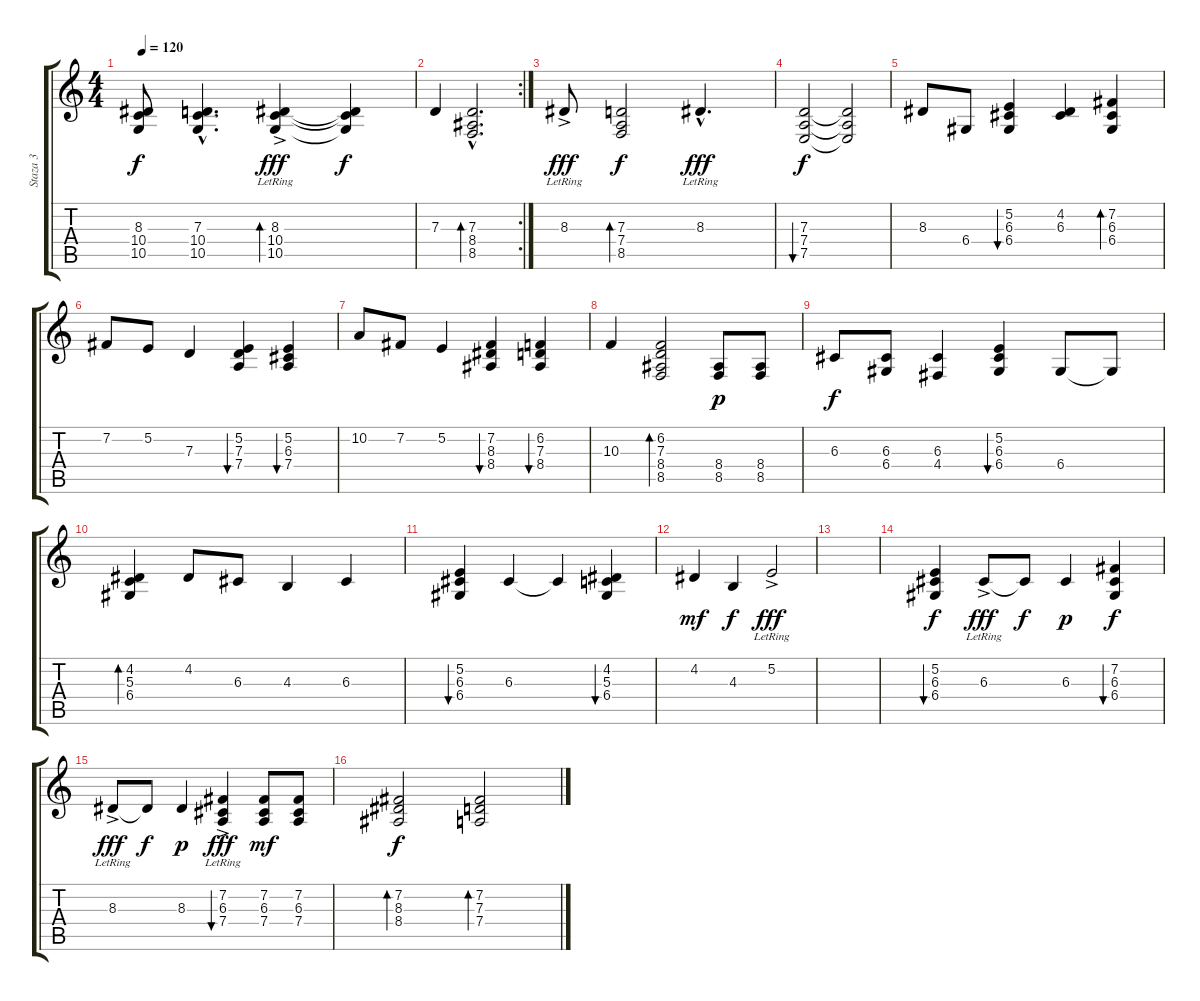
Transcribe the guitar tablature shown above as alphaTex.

\track ("Staza 3" "Staza 3") {instrument stringensemble1}
\staff {score tabs}
\tuning (E4 B3 G3 D3 A2 E2) {hide}
\ts (4 4)
\tempo 120
\clef g2
\ks c
(8.3 10.4 10.5).8{dy f} (7.3{hac} 10.4{hac} 10.5{hac}).4{d} (8.3{ac lr} 10.4{ac lr} 10.5{ac lr}).4{bd 120 dy fff} (8.3{t} 10.4{t} 10.5{t}).4{dy f} |
\rc 2
7.3.4 (7.3{hac} 8.4{hac} 8.5{hac}).2{d bd 120} |
8.3{ac lr}.8{dy fff} (7.3 7.4 8.5).2{bd 120 dy f} 8.3{hac lr}.4{d dy fff} |
(7.3 7.4 7.5).2{bu 120 dy f} (7.3{t} 7.4{t} 7.5{t}).2 |
8.3.8 6.4.8 (5.2 6.3 6.4).4{bu 120} (4.2 6.3).4 (7.2 6.3 6.4).4{bd 120} |
7.2.8 5.2.8 7.3.4 (5.2 7.3 7.4).4{bu 120} (5.2 6.3 7.4).4{bu 120} |
10.2.8 7.2.8 5.2.4 (7.2 8.3 8.4).4{bu 120} (6.2 7.3 8.4).4{bu 120} |
10.3.4 (6.2 7.3 8.4 8.5).2{bd 60} (8.4 8.5).8{dy p} (8.4 8.5).8 |
6.3.8{dy f} (6.3 6.4).8 (6.3 4.4).4 (5.2 6.3 6.4).4{bu 60} 6.4.8 6.4{t}.8 |
(4.2 5.3 6.4).4{bd 60} 4.2.8 6.3.8 4.3.4 6.3.4 |
(5.2 6.3 6.4).4{bu 60} 6.3.4 6.3{t}.4 (4.2 5.3 6.4).4{bu 60} |
4.2.4{dy mf} 4.3.4{dy f} 5.2{ac lr}.2{dy fff} |
|
(5.2 6.3 6.4).4{bu 120 dy f} 6.3{ac lr}.8{dy fff} 6.3{t}.8{dy f} 6.3.4{dy p} (7.2 6.3 6.4).4{bu 120 dy f} |
8.3{ac lr}.8{dy fff} 8.3{t}.8{dy f} 8.3.4{dy p} (7.2{ac lr} 6.3 7.4).4{bu 120 dy fff} (7.2 6.3 7.4).8{dy mf} (7.2 6.3 7.4).8 |
(7.2 8.3 8.4).2{bd 120 dy f} (7.2 7.3 7.4).2{bd 120}
